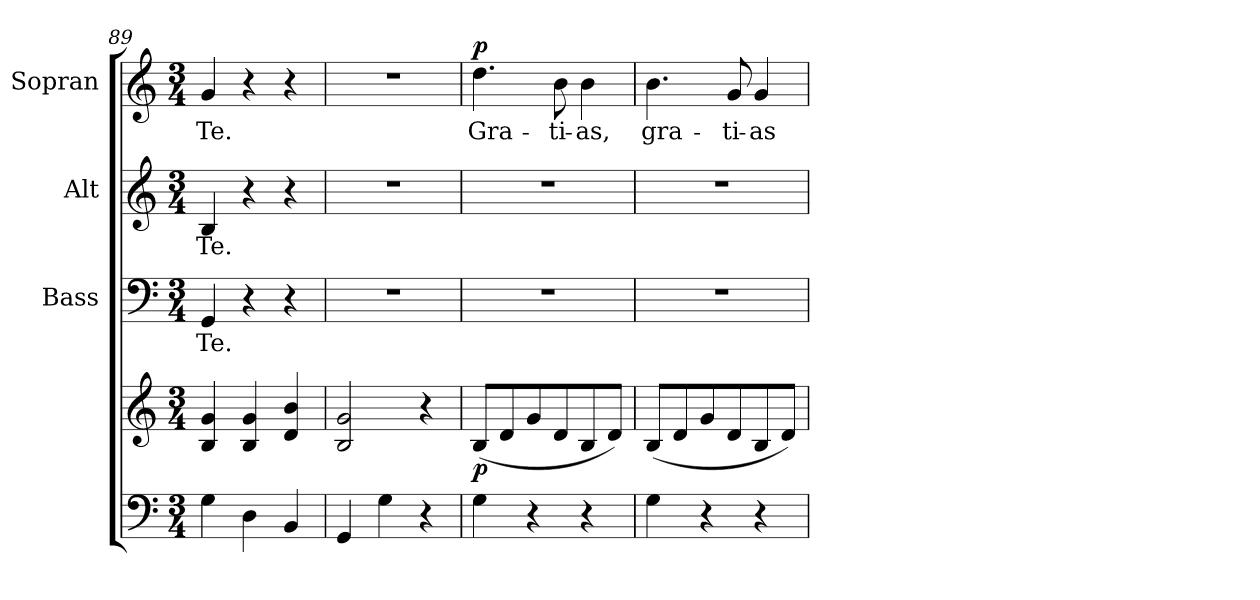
**kern	**kern	**dynam	**kern	**text	**kern	**text	**kern	**text	**dynam
*part4	*part4	*part4	*part3	*part3	*part2	*part2	*part1	*part1	*part1
*staff5	*staff4	*staff4/5	*staff3	*staff3	*staff2	*staff2	*staff1	*staff1	*staff1
*	*	*	*I"Bass	*	*I"Alt	*	*I"Sopran	*	*
*	*	*	*I'B.	*	*I'A.	*	*I'S.	*	*
*clefF4	*clefG2	*	*clefF4	*	*clefG2	*	*clefG2	*	*
*k[]	*k[]	*	*k[]	*	*k[]	*	*k[]	*	*
*C:	*C:	*	*C:	*	*C:	*	*C:	*	*
*M3/4	*M3/4	*	*M3/4	*	*M3/4	*	*M3/4	*	*
=89	=89	=89	=89	=89	=89	=89	=89	=89	=89
!	!	!	!	!LO:LY:b	!	!LO:LY:b	!	!LO:LY:b	!
4G\	4B/ 4g/	.	4GG/	Te.	4B/	Te.	4g/	Te.	.
4D\	4B/ 4g/	.	4r	.	4r	.	4r	.	.
4BB/	4d/ 4b/	.	4r	.	4r	.	4r	.	.
=90	=90	=90	=90	=90	=90	=90	=90	=90	=90
4GG/	2B/ 2g/	.	2.r	.	2.r	.	2.r	.	.
4G\	.	.	.	.	.	.	.	.	.
4r	4r	.	.	.	.	.	.	.	.
=91	=91	=91	=91	=91	=91	=91	=91	=91	=91
!	!	!LO:DY:b	!	!	!	!	!	!LO:LY:b	!LO:DY:a
4G\	(<8B/L	p	2.r	.	2.r	.	4.dd\	Gra-	p
.	8d/	.	.	.	.	.	.	.	.
4r	8g/	.	.	.	.	.	.	.	.
!	!	!	!	!	!	!	!	!LO:LY:b	!
.	8d/	.	.	.	.	.	8b\	-ti-	.
!	!	!	!	!	!	!	!	!LO:LY:b	!
4r	8B/	.	.	.	.	.	4b\	-as,	.
.	8d/J)	.	.	.	.	.	.	.	.
=92	=92	=92	=92	=92	=92	=92	=92	=92	=92
!	!	!	!	!	!	!	!	!LO:LY:b	!
4G\	(<8B/L	.	2.r	.	2.r	.	4.b\	gra-	.
.	8d/	.	.	.	.	.	.	.	.
4r	8g/	.	.	.	.	.	.	.	.
!	!	!	!	!	!	!	!	!LO:LY:b	!
.	8d/	.	.	.	.	.	8g/	-ti-	.
!	!	!	!	!	!	!	!	!LO:LY:b	!
4r	8B/	.	.	.	.	.	4g/	-as	.
.	8d/J)	.	.	.	.	.	.	.	.
=	=	=	=	=	=	=	=	=	=
*-	*-	*-	*-	*-	*-	*-	*-	*-	*-
